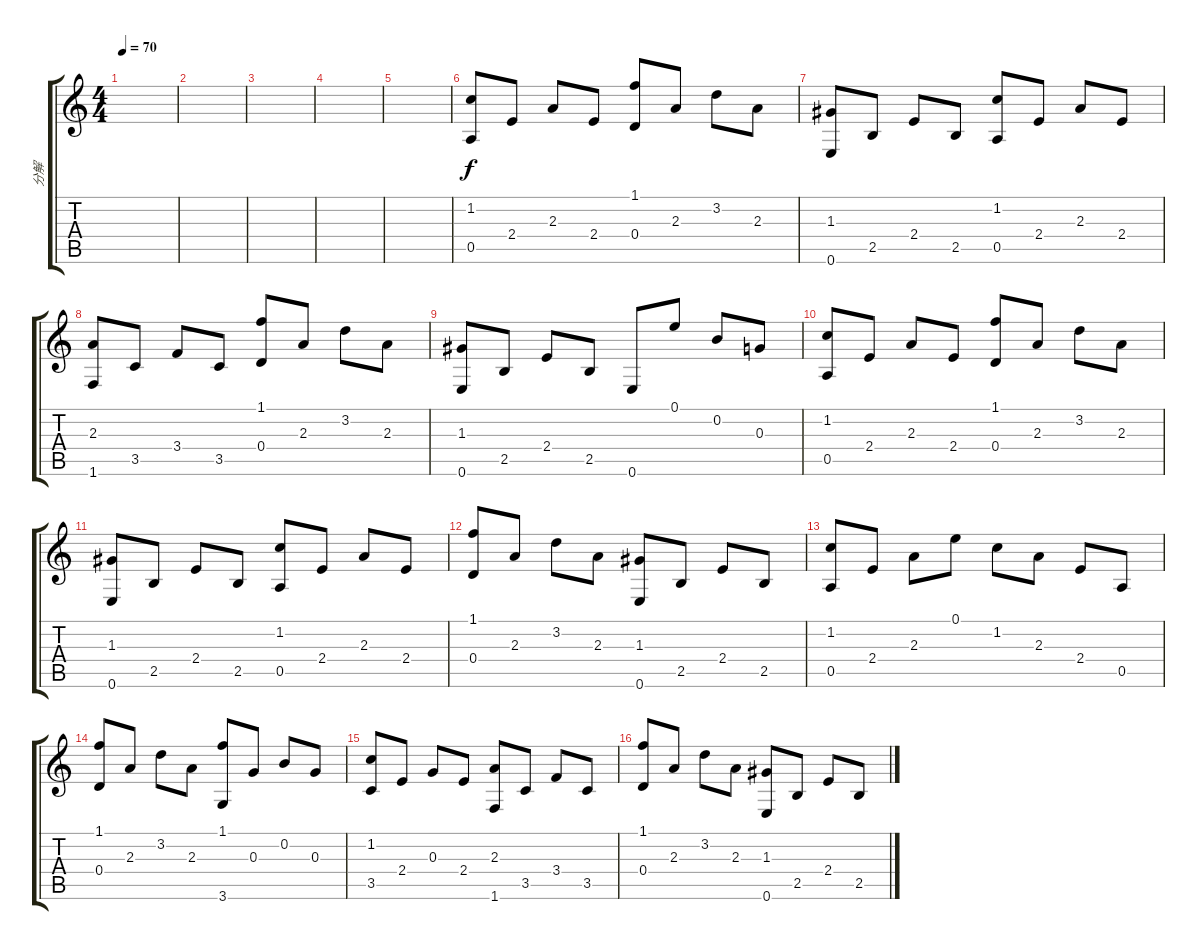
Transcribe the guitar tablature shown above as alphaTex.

\track ("分解" "分解") {instrument acousticguitarnylon}
\staff {score tabs}
\tuning (E4 B3 G3 D3 A2 E2) {hide}
\ts (4 4)
\tempo 70
\clef g2
\ks c
|
|
|
|
|
(1.2 0.5).8 2.4.8 2.3.8 2.4.8 (1.1 0.4).8 2.3.8 3.2.8 2.3.8 |
(1.3 0.6).8 2.5.8 2.4.8 2.5.8 (1.2 0.5).8 2.4.8 2.3.8 2.4.8 |
(2.3 1.6).8 3.5.8 3.4.8 3.5.8 (1.1 0.4).8 2.3.8 3.2.8 2.3.8 |
(1.3 0.6).8 2.5.8 2.4.8 2.5.8 0.6.8 0.1.8 0.2.8 0.3.8 |
(1.2 0.5).8 2.4.8 2.3.8 2.4.8 (1.1 0.4).8 2.3.8 3.2.8 2.3.8 |
(1.3 0.6).8 2.5.8 2.4.8 2.5.8 (1.2 0.5).8 2.4.8 2.3.8 2.4.8 |
(1.1 0.4).8 2.3.8 3.2.8 2.3.8 (1.3 0.6).8 2.5.8 2.4.8 2.5.8 |
(1.2 0.5).8 2.4.8 2.3.8 0.1.8 1.2.8 2.3.8 2.4.8 0.5.8 |
(1.1 0.4).8 2.3.8 3.2.8 2.3.8 (1.1 3.6).8 0.3.8 0.2.8 0.3.8 |
(1.2 3.5).8 2.4.8 0.3.8 2.4.8 (2.3 1.6).8 3.5.8 3.4.8 3.5.8 |
(1.1 0.4).8 2.3.8 3.2.8 2.3.8 (1.3 0.6).8 2.5.8 2.4.8 2.5.8
